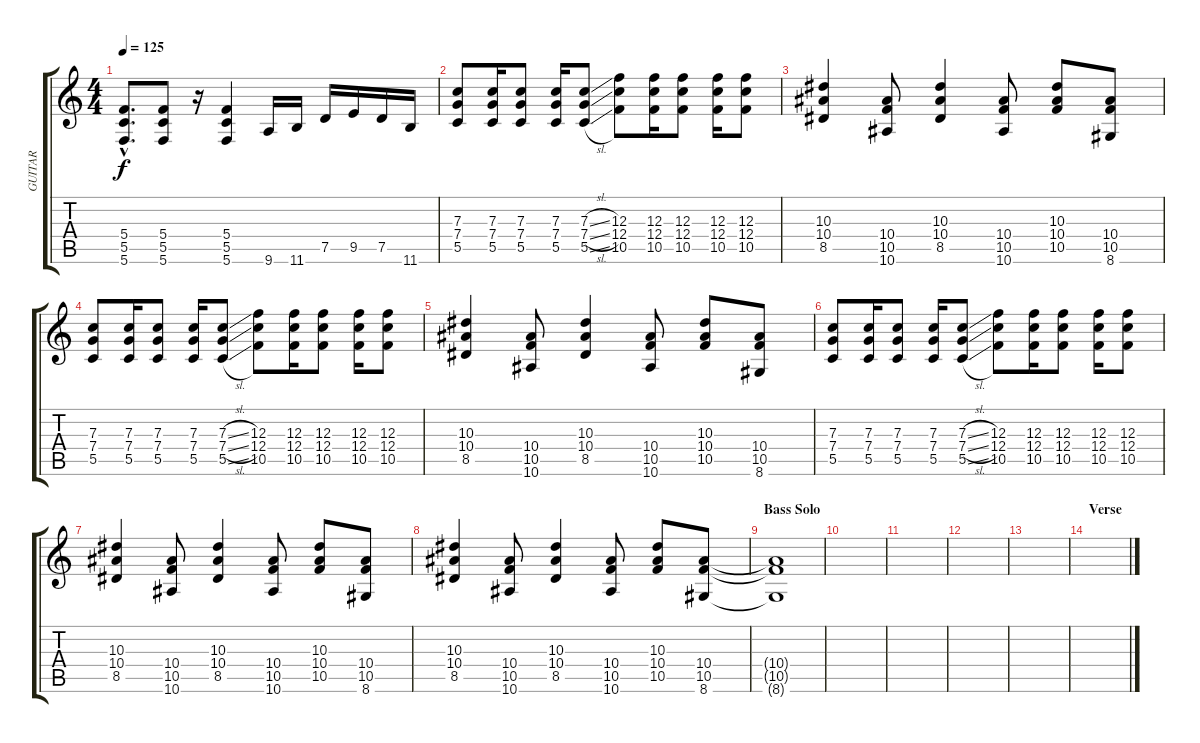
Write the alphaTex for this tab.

\track ("GUITAR" "GUITAR") {instrument distortionguitar}
\staff {score tabs}
\tuning (D4 A3 F3 C3 G2 C2) {hide}
\ts (4 4)
\tempo 125
\clef g2
\ks c
(5.4{hac} 5.5{hac} 5.6{hac}).8{d dy f} (5.4 5.5 5.6).8 r.16 (5.4 5.5 5.6).4 9.6.16 11.6.16 7.5.16 9.5.16 7.5.16 11.6.16 |
(7.3 7.4 5.5).8{volume 9} (7.3 7.4 5.5).16 (7.3 7.4 5.5).8 (7.3 7.4 5.5).16 (7.3{sl} 7.4{sl} 5.5{sl}).8 (12.3 12.4 10.5).8 (12.3 12.4 10.5).16 (12.3 12.4 10.5).8 (12.3 12.4 10.5).16 (12.3 12.4 10.5).8 |
(10.3 10.4 8.5).4{volume 11} (10.4 10.5 10.6).8 (10.3 10.4 8.5).4 (10.4 10.5 10.6).8 (10.3 10.4 10.5).8 (10.4 10.5 8.6).8 |
(7.3 7.4 5.5).8{volume 9} (7.3 7.4 5.5).16 (7.3 7.4 5.5).8 (7.3 7.4 5.5).16 (7.3{sl} 7.4{sl} 5.5{sl}).8 (12.3 12.4 10.5).8 (12.3 12.4 10.5).16 (12.3 12.4 10.5).8 (12.3 12.4 10.5).16 (12.3 12.4 10.5).8 |
(10.3 10.4 8.5).4{volume 11} (10.4 10.5 10.6).8 (10.3 10.4 8.5).4 (10.4 10.5 10.6).8 (10.3 10.4 10.5).8 (10.4 10.5 8.6).8 |
(7.3 7.4 5.5).8{volume 9} (7.3 7.4 5.5).16 (7.3 7.4 5.5).8 (7.3 7.4 5.5).16 (7.3{sl} 7.4{sl} 5.5{sl}).8 (12.3 12.4 10.5).8 (12.3 12.4 10.5).16 (12.3 12.4 10.5).8 (12.3 12.4 10.5).16 (12.3 12.4 10.5).8 |
(10.3 10.4 8.5).4{volume 11} (10.4 10.5 10.6).8 (10.3 10.4 8.5).4 (10.4 10.5 10.6).8 (10.3 10.4 10.5).8 (10.4 10.5 8.6).8 |
(10.3 10.4 8.5).4{volume 9} (10.4 10.5 10.6).8 (10.3 10.4 8.5).4 (10.4 10.5 10.6).8 (10.3 10.4 10.5).8 (10.4 10.5 8.6).8 |
\section ("" "Bass Solo")
(10.4{t} 10.5{t} 8.6{t}).1{volume 7} |
|
|
|
|
\section ("" "Verse")
